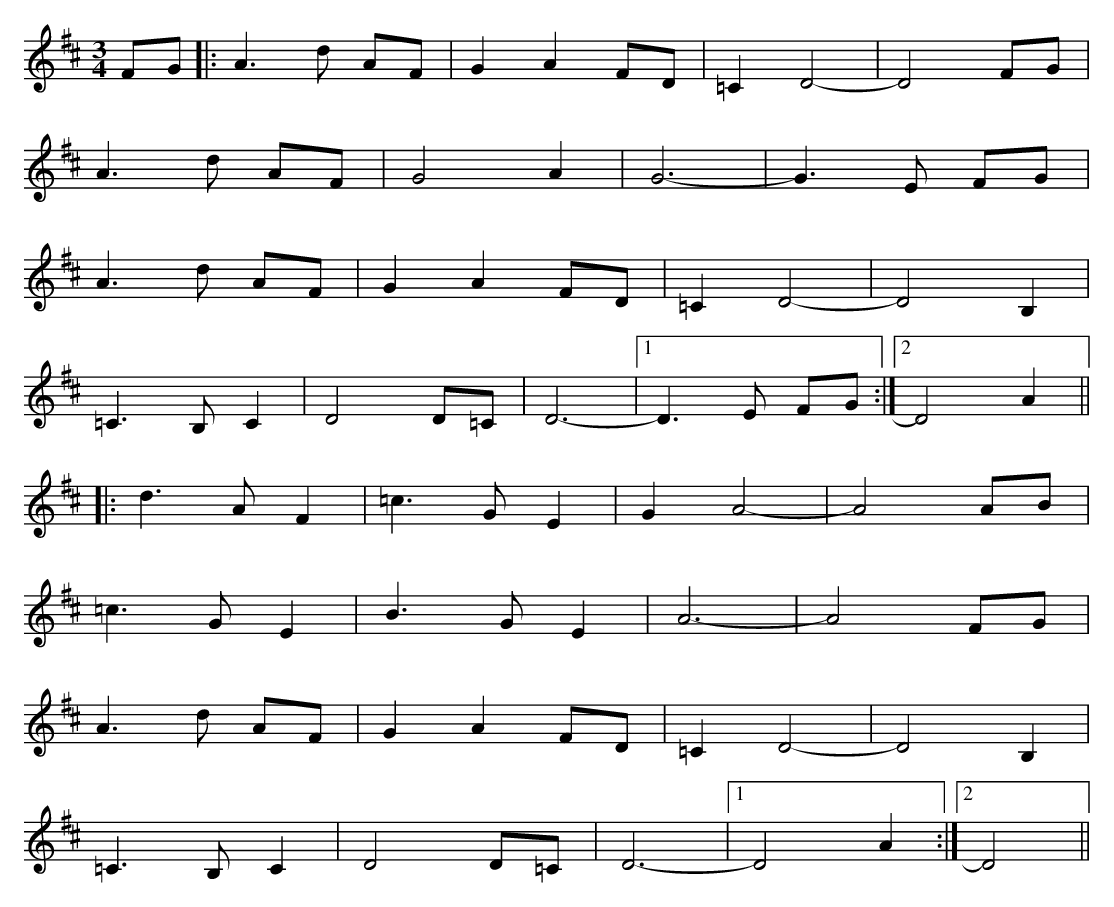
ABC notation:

X:1
M:3/4
K:D
FG|: A3 d AF| G2 A2 FD| =C2 D4-|D4 FG|
A3 d AF| G4 A2| G6-| G3 E FG|
 A3 d AF| G2 A2 FD| =C2 D4-|D4 B,2|
 =C3 B, C2| D4 D=C| D6-|1 D3 E FG:|2 D4 A2||
|: d3 A F2| =c3 G E2| G2 A4-|A4 AB|
 =c3 G E2| B3 G E2| A6-| A4 FG|
 A3 d AF| G2 A2 FD| =C2 D4-|D4 B,2|
 =C3 B, C2| D4 D=C| D6-|1 D4 A2:|2 D4||
